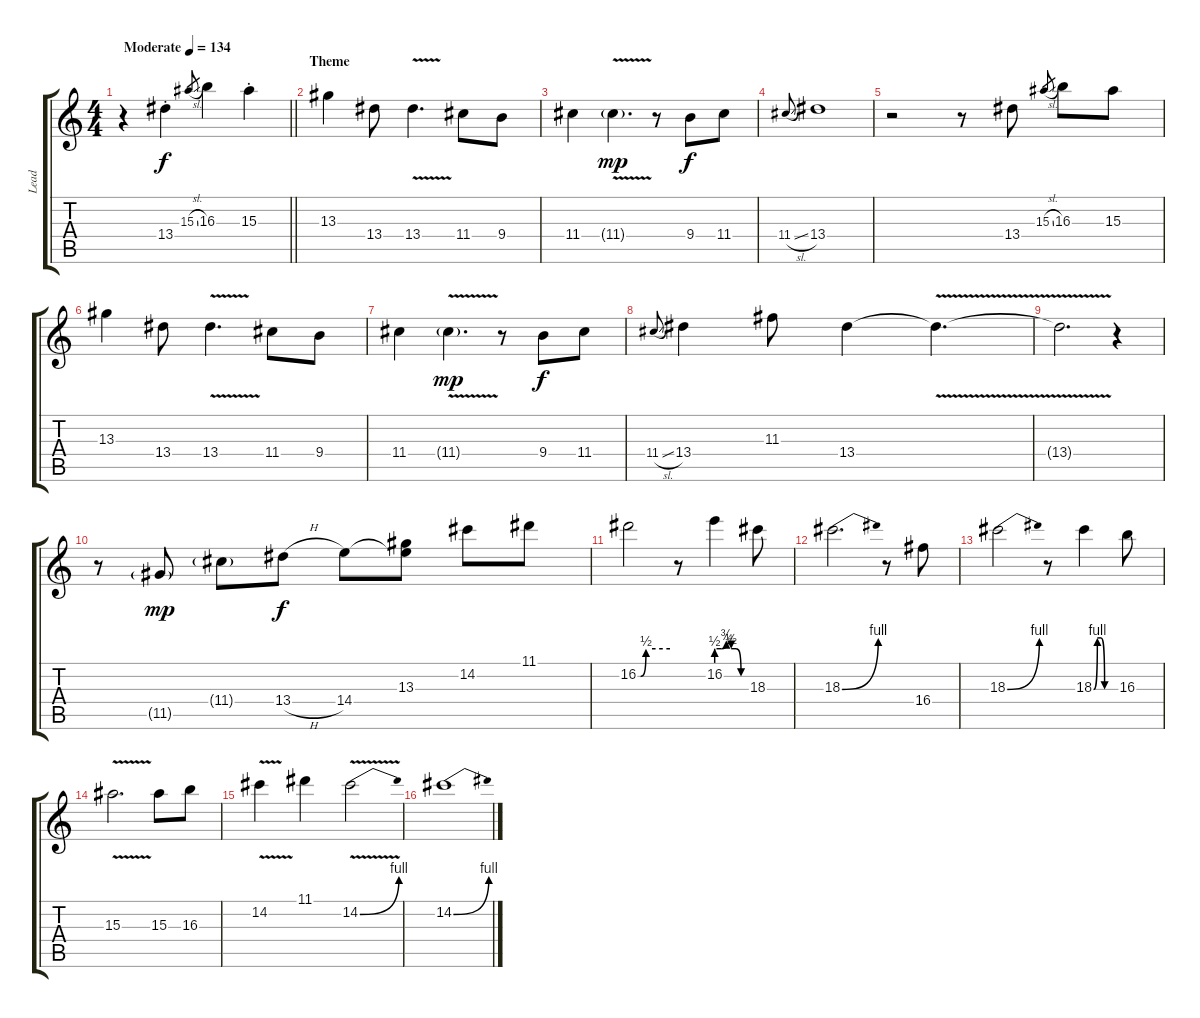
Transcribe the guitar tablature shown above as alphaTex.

\track ("Lead" "Lead") {instrument overdrivenguitar}
\staff {score tabs}
\tuning (E4 B3 G3 D3 A2 E2) {hide}
\ts (4 4)
\tempo (134 "Moderate")
\clef g2
\barLineRight lightlight
\ks aminor
r.4{dy f instrument overdrivenguitar} 13.4{st}.4 15.3{sl}.8{gr} 16.3.4 15.3{st}.4 |
\section ("" "Theme")
13.3.4 13.4.8 13.4{v}.4{d} 11.4.8 9.4.8 |
11.4.4 11.4{v g}.4{d dy mp} r.8 9.4.8{dy f} 11.4.8 |
11.4{sl}.8{gr onbeat} 13.4.1 |
r.2 r.8 13.4.8 15.3{sl}.8{gr} 16.3.8 15.3.8 |
13.3.4 13.4.8 13.4{v}.4{d} 11.4.8 9.4.8 |
11.4.4 11.4{v g}.4{d dy mp} r.8 9.4.8{dy f} 11.4.8 |
11.4{sl}.8{gr onbeat} 13.4.4 11.3.8 13.4.4 13.4{v t}.4{d} |
13.4{v t}.2{d} r.4 |
r.8 11.5{g}.8{dy mp} 11.4{g}.8 13.4{h}.8{dy f} 14.4.8 (13.3 14.4{t}).8 14.2.8 11.1.8 |
16.2{be (custom 0 0 5 0 15 2 60 2)}.2 r.8 16.2{be (custom 0 2 10 2 20 3 30 2 40 2 50 0 60 0)}.4 18.3.8 |
18.3{be (bend 0 0 60 4)}.2{d} r.8 16.4.8 |
18.3{be (bend 0 0 60 4)}.2 r.8 18.3{be (custom 0 0 10 4 20 4 30 0 60 0)}.4 16.3.8 |
15.3{v}.2{d} 15.3.8 16.3.8 |
14.2{v}.4 11.1.4 14.2{be (bend 0 0 60 4) v}.2 |
14.2{be (bend 0 0 60 4)}.1{instrument overdrivenguitar}
